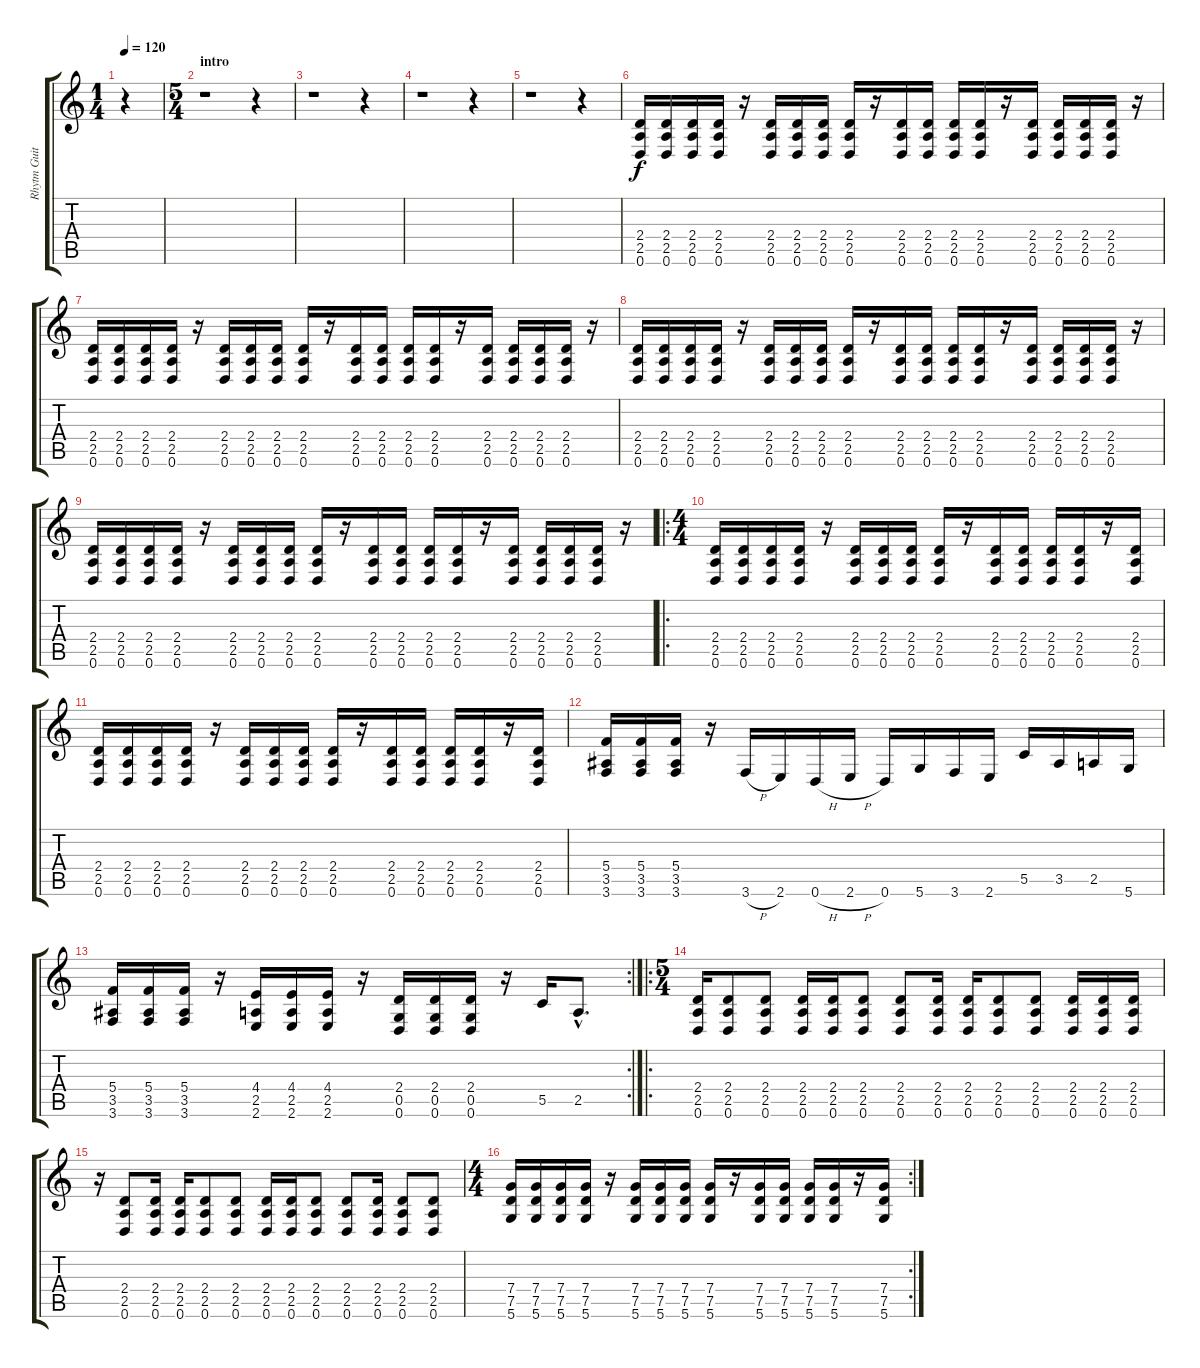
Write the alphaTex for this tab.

\track ("Rhytm Guitar" "Rhytm Guit") {instrument distortionguitar}
\staff {score tabs}
\tuning (D4 A3 F3 C3 G2 D2) {hide}
\ts (1 4)
\tempo 120
\clef g2
\ks c
r.4{dy f instrument distortionguitar} |
\ts (5 4)
\section ("" "intro")
r.1 r.4 |
r.1 r.4 |
r.1 r.4 |
r.1 r.4 |
(2.4 2.5 0.6).16{volume 13} (2.4 2.5 0.6).16 (2.4 2.5 0.6).16 (2.4 2.5 0.6).16 r.16 (2.4 2.5 0.6).16 (2.4 2.5 0.6).16 (2.4 2.5 0.6).16 (2.4 2.5 0.6).16 r.16 (2.4 2.5 0.6).16 (2.4 2.5 0.6).16 (2.4 2.5 0.6).16 (2.4 2.5 0.6).16 r.16 (2.4 2.5 0.6).16 (2.4 2.5 0.6).16 (2.4 2.5 0.6).16 (2.4 2.5 0.6).16 r.16 |
(2.4 2.5 0.6).16 (2.4 2.5 0.6).16 (2.4 2.5 0.6).16 (2.4 2.5 0.6).16 r.16 (2.4 2.5 0.6).16 (2.4 2.5 0.6).16 (2.4 2.5 0.6).16 (2.4 2.5 0.6).16 r.16 (2.4 2.5 0.6).16 (2.4 2.5 0.6).16 (2.4 2.5 0.6).16 (2.4 2.5 0.6).16 r.16 (2.4 2.5 0.6).16 (2.4 2.5 0.6).16 (2.4 2.5 0.6).16 (2.4 2.5 0.6).16 r.16 |
(2.4 2.5 0.6).16 (2.4 2.5 0.6).16 (2.4 2.5 0.6).16 (2.4 2.5 0.6).16 r.16 (2.4 2.5 0.6).16 (2.4 2.5 0.6).16 (2.4 2.5 0.6).16 (2.4 2.5 0.6).16 r.16 (2.4 2.5 0.6).16 (2.4 2.5 0.6).16 (2.4 2.5 0.6).16 (2.4 2.5 0.6).16 r.16 (2.4 2.5 0.6).16 (2.4 2.5 0.6).16 (2.4 2.5 0.6).16 (2.4 2.5 0.6).16 r.16 |
(2.4 2.5 0.6).16 (2.4 2.5 0.6).16 (2.4 2.5 0.6).16 (2.4 2.5 0.6).16 r.16 (2.4 2.5 0.6).16 (2.4 2.5 0.6).16 (2.4 2.5 0.6).16 (2.4 2.5 0.6).16 r.16 (2.4 2.5 0.6).16 (2.4 2.5 0.6).16 (2.4 2.5 0.6).16 (2.4 2.5 0.6).16 r.16 (2.4 2.5 0.6).16 (2.4 2.5 0.6).16 (2.4 2.5 0.6).16 (2.4 2.5 0.6).16 r.16 |
\ro
\ts (4 4)
(2.4 2.5 0.6).16 (2.4 2.5 0.6).16 (2.4 2.5 0.6).16 (2.4 2.5 0.6).16 r.16 (2.4 2.5 0.6).16 (2.4 2.5 0.6).16 (2.4 2.5 0.6).16 (2.4 2.5 0.6).16 r.16 (2.4 2.5 0.6).16 (2.4 2.5 0.6).16 (2.4 2.5 0.6).16 (2.4 2.5 0.6).16 r.16 (2.4 2.5 0.6).16 |
(2.4 2.5 0.6).16 (2.4 2.5 0.6).16 (2.4 2.5 0.6).16 (2.4 2.5 0.6).16 r.16 (2.4 2.5 0.6).16 (2.4 2.5 0.6).16 (2.4 2.5 0.6).16 (2.4 2.5 0.6).16 r.16 (2.4 2.5 0.6).16 (2.4 2.5 0.6).16 (2.4 2.5 0.6).16 (2.4 2.5 0.6).16 r.16 (2.4 2.5 0.6).16 |
(5.4 3.5 3.6).16 (5.4 3.5 3.6).16 (5.4 3.5 3.6).16 r.16 3.6{h}.16 2.6.16 0.6{h}.16 2.6{h}.16 0.6.16 5.6.16 3.6.16 2.6.16 5.5.16 3.5.16 2.5.16 5.6.16 |
\rc 2
(5.4 3.5 3.6).16 (5.4 3.5 3.6).16 (5.4 3.5 3.6).16 r.16 (4.4 2.5 2.6).16 (4.4 2.5 2.6).16 (4.4 2.5 2.6).16 r.16 (2.4 0.5 0.6).16 (2.4 0.5 0.6).16 (2.4 0.5 0.6).16 r.16 5.5.16 2.5{hac}.8{d} |
\ro
\ts (5 4)
(2.4 2.5 0.6).16 (2.4 2.5 0.6).8 (2.4 2.5 0.6).8 (2.4 2.5 0.6).16 (2.4 2.5 0.6).16 (2.4 2.5 0.6).8 (2.4 2.5 0.6).8 (2.4 2.5 0.6).16 (2.4 2.5 0.6).16 (2.4 2.5 0.6).8 (2.4 2.5 0.6).8 (2.4 2.5 0.6).16 (2.4 2.5 0.6).16 (2.4 2.5 0.6).16 |
r.16 (2.4 2.5 0.6).8 (2.4 2.5 0.6).16 (2.4 2.5 0.6).16 (2.4 2.5 0.6).8 (2.4 2.5 0.6).8 (2.4 2.5 0.6).16 (2.4 2.5 0.6).16 (2.4 2.5 0.6).8 (2.4 2.5 0.6).8 (2.4 2.5 0.6).16 (2.4 2.5 0.6).8 (2.4 2.5 0.6).8 |
\rc 2
\ts (4 4)
(7.4 7.5 5.6).16 (7.4 7.5 5.6).16 (7.4 7.5 5.6).16 (7.4 7.5 5.6).16 r.16 (7.4 7.5 5.6).16 (7.4 7.5 5.6).16 (7.4 7.5 5.6).16 (7.4 7.5 5.6).16 r.16 (7.4 7.5 5.6).16 (7.4 7.5 5.6).16 (7.4 7.5 5.6).16 (7.4 7.5 5.6).16 r.16 (7.4 7.5 5.6).16
